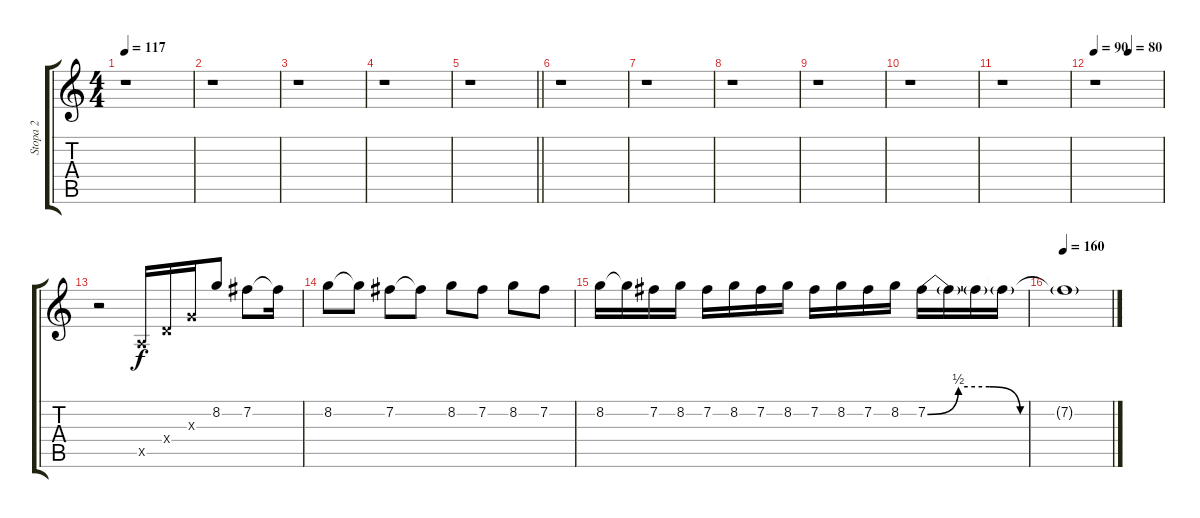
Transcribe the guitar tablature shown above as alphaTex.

\track ("Stopa 2" "Stopa 2") {instrument distortionguitar}
\staff {score tabs}
\tuning (E4 B3 G3 D3 A2 E2) {hide}
\ts (4 4)
\tempo 117
\clef g2
\ks c
r.1{dy f} |
r.1 |
r.1 |
r.1 |
\barLineRight lightlight
r.1 |
r.1 |
r.1 |
r.1 |
r.1 |
r.1 |
r.1 |
\tempo 90
\tempo (80 0.5)
r.1 |
r.2 0.5{x}.16 0.4{x}.16 0.3{x}.16 8.2.8 7.2.8 7.2{t}.16 |
8.2.8 8.2{t}.8 7.2.8 7.2{t}.8 8.2.8 7.2.8 8.2.8 7.2.8 |
8.2.16 8.2{t}.16 7.2.16 8.2.16 7.2.16 8.2.16 7.2.16 8.2.16 7.2.16 8.2.16 7.2.16 8.2.16 7.2{be (custom 0 0 10 2 20 2 30 0 60 0)}.16 7.2{t}.16 7.2{t}.16 7.2{t}.16 |
\tempo 160
7.2{t}.1
